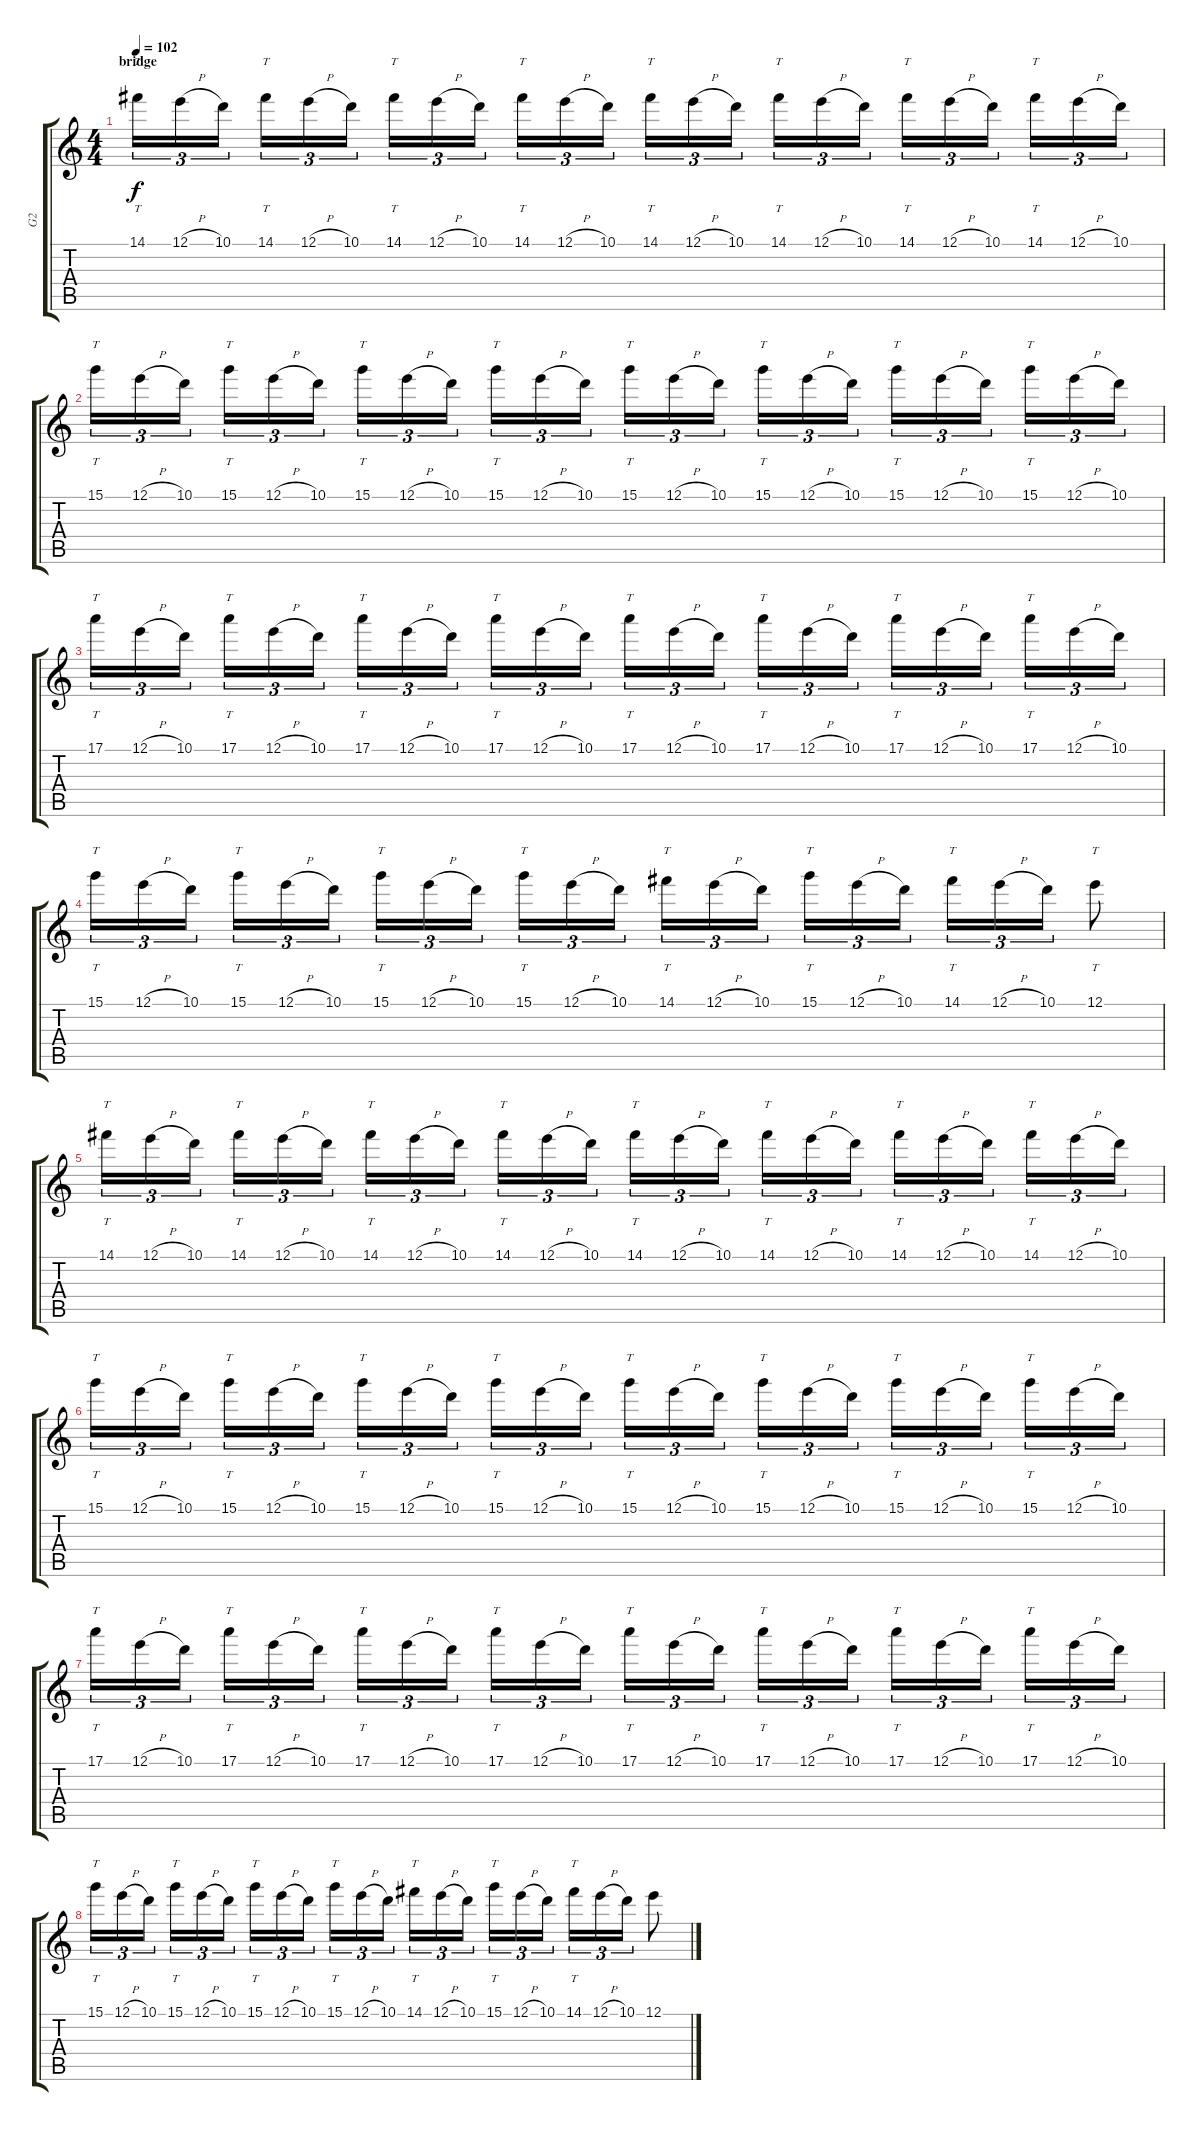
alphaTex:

\track ("G2" "G2") {instrument distortionguitar}
\staff {score tabs}
\tuning (E4 B3 G3 D3 A2 E2) {hide}
\ts (4 4)
\section ("" "bridge")
\tempo 102
\clef g2
\ks c
14.1.16{tt tu (3 2) dy f} 12.1{h}.16{tu (3 2)} 10.1.16{tu (3 2)} 14.1.16{tt tu (3 2)} 12.1{h}.16{tu (3 2)} 10.1.16{tu (3 2)} 14.1.16{tt tu (3 2)} 12.1{h}.16{tu (3 2)} 10.1.16{tu (3 2)} 14.1.16{tt tu (3 2)} 12.1{h}.16{tu (3 2)} 10.1.16{tu (3 2)} 14.1.16{tt tu (3 2)} 12.1{h}.16{tu (3 2)} 10.1.16{tu (3 2)} 14.1.16{tt tu (3 2)} 12.1{h}.16{tu (3 2)} 10.1.16{tu (3 2)} 14.1.16{tt tu (3 2)} 12.1{h}.16{tu (3 2)} 10.1.16{tu (3 2)} 14.1.16{tt tu (3 2)} 12.1{h}.16{tu (3 2)} 10.1.16{tu (3 2)} |
15.1.16{tt tu (3 2)} 12.1{h}.16{tu (3 2)} 10.1.16{tu (3 2)} 15.1.16{tt tu (3 2)} 12.1{h}.16{tu (3 2)} 10.1.16{tu (3 2)} 15.1.16{tt tu (3 2)} 12.1{h}.16{tu (3 2)} 10.1.16{tu (3 2)} 15.1.16{tt tu (3 2)} 12.1{h}.16{tu (3 2)} 10.1.16{tu (3 2)} 15.1.16{tt tu (3 2)} 12.1{h}.16{tu (3 2)} 10.1.16{tu (3 2)} 15.1.16{tt tu (3 2)} 12.1{h}.16{tu (3 2)} 10.1.16{tu (3 2)} 15.1.16{tt tu (3 2)} 12.1{h}.16{tu (3 2)} 10.1.16{tu (3 2)} 15.1.16{tt tu (3 2)} 12.1{h}.16{tu (3 2)} 10.1.16{tu (3 2)} |
17.1.16{tt tu (3 2)} 12.1{h}.16{tu (3 2)} 10.1.16{tu (3 2)} 17.1.16{tt tu (3 2)} 12.1{h}.16{tu (3 2)} 10.1.16{tu (3 2)} 17.1.16{tt tu (3 2)} 12.1{h}.16{tu (3 2)} 10.1.16{tu (3 2)} 17.1.16{tt tu (3 2)} 12.1{h}.16{tu (3 2)} 10.1.16{tu (3 2)} 17.1.16{tt tu (3 2)} 12.1{h}.16{tu (3 2)} 10.1.16{tu (3 2)} 17.1.16{tt tu (3 2)} 12.1{h}.16{tu (3 2)} 10.1.16{tu (3 2)} 17.1.16{tt tu (3 2)} 12.1{h}.16{tu (3 2)} 10.1.16{tu (3 2)} 17.1.16{tt tu (3 2)} 12.1{h}.16{tu (3 2)} 10.1.16{tu (3 2)} |
15.1.16{tt tu (3 2)} 12.1{h}.16{tu (3 2)} 10.1.16{tu (3 2)} 15.1.16{tt tu (3 2)} 12.1{h}.16{tu (3 2)} 10.1.16{tu (3 2)} 15.1.16{tt tu (3 2)} 12.1{h}.16{tu (3 2)} 10.1.16{tu (3 2)} 15.1.16{tt tu (3 2)} 12.1{h}.16{tu (3 2)} 10.1.16{tu (3 2)} 14.1.16{tt tu (3 2)} 12.1{h}.16{tu (3 2)} 10.1.16{tu (3 2)} 15.1.16{tt tu (3 2)} 12.1{h}.16{tu (3 2)} 10.1.16{tu (3 2)} 14.1.16{tt tu (3 2)} 12.1{h}.16{tu (3 2)} 10.1.16{tu (3 2)} 12.1.8{tt} |
14.1.16{tt tu (3 2)} 12.1{h}.16{tu (3 2)} 10.1.16{tu (3 2)} 14.1.16{tt tu (3 2)} 12.1{h}.16{tu (3 2)} 10.1.16{tu (3 2)} 14.1.16{tt tu (3 2)} 12.1{h}.16{tu (3 2)} 10.1.16{tu (3 2)} 14.1.16{tt tu (3 2)} 12.1{h}.16{tu (3 2)} 10.1.16{tu (3 2)} 14.1.16{tt tu (3 2)} 12.1{h}.16{tu (3 2)} 10.1.16{tu (3 2)} 14.1.16{tt tu (3 2)} 12.1{h}.16{tu (3 2)} 10.1.16{tu (3 2)} 14.1.16{tt tu (3 2)} 12.1{h}.16{tu (3 2)} 10.1.16{tu (3 2)} 14.1.16{tt tu (3 2)} 12.1{h}.16{tu (3 2)} 10.1.16{tu (3 2)} |
15.1.16{tt tu (3 2)} 12.1{h}.16{tu (3 2)} 10.1.16{tu (3 2)} 15.1.16{tt tu (3 2)} 12.1{h}.16{tu (3 2)} 10.1.16{tu (3 2)} 15.1.16{tt tu (3 2)} 12.1{h}.16{tu (3 2)} 10.1.16{tu (3 2)} 15.1.16{tt tu (3 2)} 12.1{h}.16{tu (3 2)} 10.1.16{tu (3 2)} 15.1.16{tt tu (3 2)} 12.1{h}.16{tu (3 2)} 10.1.16{tu (3 2)} 15.1.16{tt tu (3 2)} 12.1{h}.16{tu (3 2)} 10.1.16{tu (3 2)} 15.1.16{tt tu (3 2)} 12.1{h}.16{tu (3 2)} 10.1.16{tu (3 2)} 15.1.16{tt tu (3 2)} 12.1{h}.16{tu (3 2)} 10.1.16{tu (3 2)} |
17.1.16{tt tu (3 2)} 12.1{h}.16{tu (3 2)} 10.1.16{tu (3 2)} 17.1.16{tt tu (3 2)} 12.1{h}.16{tu (3 2)} 10.1.16{tu (3 2)} 17.1.16{tt tu (3 2)} 12.1{h}.16{tu (3 2)} 10.1.16{tu (3 2)} 17.1.16{tt tu (3 2)} 12.1{h}.16{tu (3 2)} 10.1.16{tu (3 2)} 17.1.16{tt tu (3 2)} 12.1{h}.16{tu (3 2)} 10.1.16{tu (3 2)} 17.1.16{tt tu (3 2)} 12.1{h}.16{tu (3 2)} 10.1.16{tu (3 2)} 17.1.16{tt tu (3 2)} 12.1{h}.16{tu (3 2)} 10.1.16{tu (3 2)} 17.1.16{tt tu (3 2)} 12.1{h}.16{tu (3 2)} 10.1.16{tu (3 2)} |
15.1.16{tt tu (3 2)} 12.1{h}.16{tu (3 2)} 10.1.16{tu (3 2)} 15.1.16{tt tu (3 2)} 12.1{h}.16{tu (3 2)} 10.1.16{tu (3 2)} 15.1.16{tt tu (3 2)} 12.1{h}.16{tu (3 2)} 10.1.16{tu (3 2)} 15.1.16{tt tu (3 2)} 12.1{h}.16{tu (3 2)} 10.1.16{tu (3 2)} 14.1.16{tt tu (3 2)} 12.1{h}.16{tu (3 2)} 10.1.16{tu (3 2)} 15.1.16{tt tu (3 2)} 12.1{h}.16{tu (3 2)} 10.1.16{tu (3 2)} 14.1.16{tt tu (3 2)} 12.1{h}.16{tu (3 2)} 10.1.16{tu (3 2)} 12.1.8
